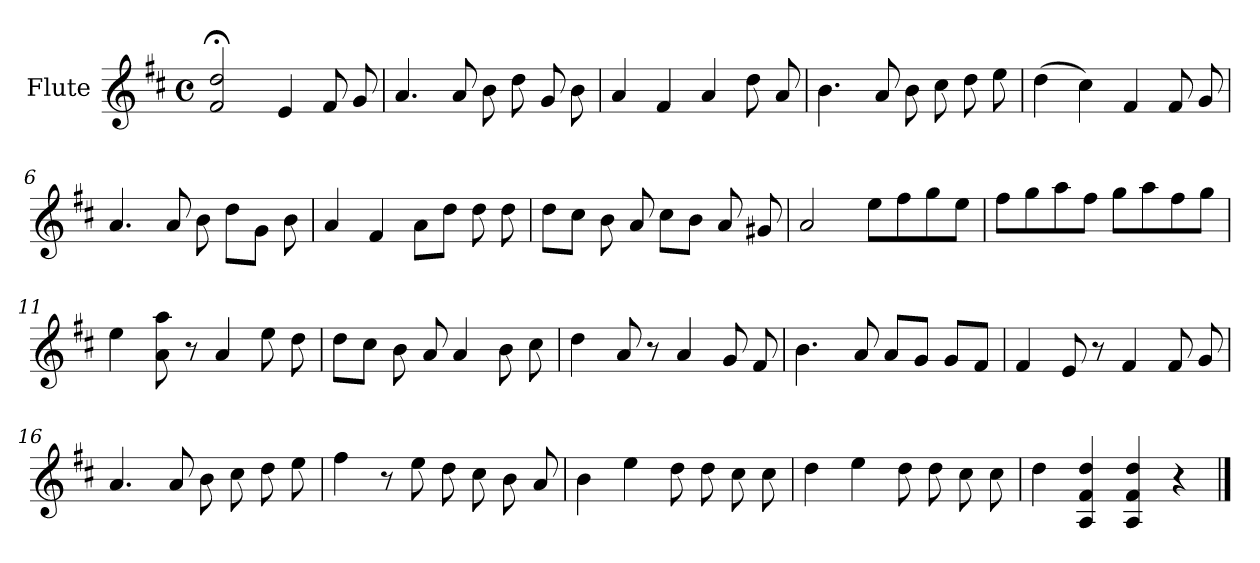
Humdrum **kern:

**kern
*part1
*staff1
*I"Flute
*I'Fl.
*clefG2
*k[f#c#]
*M4/4
*met(c)
=1
2f#;/ 2dd;/
4e/
8f#/
8g/
=2
4.a/
8a/
8b\
8dd\
8g/
8b\
=3
4a/
4f#/
4a/
8dd\
8a/
=4
4.b\
8a/
8b\
8cc#\
8dd\
8ee\
=5
(>4dd\
4cc#\)
4f#/
8f#/
8g/
!!LO:LB:g=z
=6
4.a/
8a/
8b\
8dd\L
8g\J
8b\
=7
4a/
4f#/
8a\L
8dd\J
8dd\
8dd\
=8
8dd\L
8cc#\J
8b\
8a/
8cc#\L
8b\J
8a/
8g#X/
=9
2a/
8ee\L
8ff#\
8gg\
8ee\J
=10
8ff#\L
8gg\
8aa\
8ff#\J
8gg\L
8aa\
8ff#\
8gg\J
!!LO:LB:g=z
=11
4ee\
8a\ 8aa\
8r
4a/
8ee\
8dd\
=12
8dd\L
8cc#\J
8b\
8a/
4a/
8b\
8cc#\
=13
4dd\
8a/
8r
4a/
8g/
8f#/
=14
4.b\
8a/
8a/L
8g/J
8g/L
8f#/J
=15
4f#/
8e/
8r
4f#/
8f#/
8g/
!!LO:LB:g=z
=16
4.a/
8a/
8b\
8cc#\
8dd\
8ee\
=17
4ff#\
8r
8ee\
8dd\
8cc#\
8b\
8a/
=18
4b\
4ee\
8dd\
8dd\
8cc#\
8cc#\
=19
4dd\
4ee\
8dd\
8dd\
8cc#\
8cc#\
=20
4dd\
4A/ 4f#/ 4dd/
4A/ 4f#/ 4dd/
4r
==
*-
